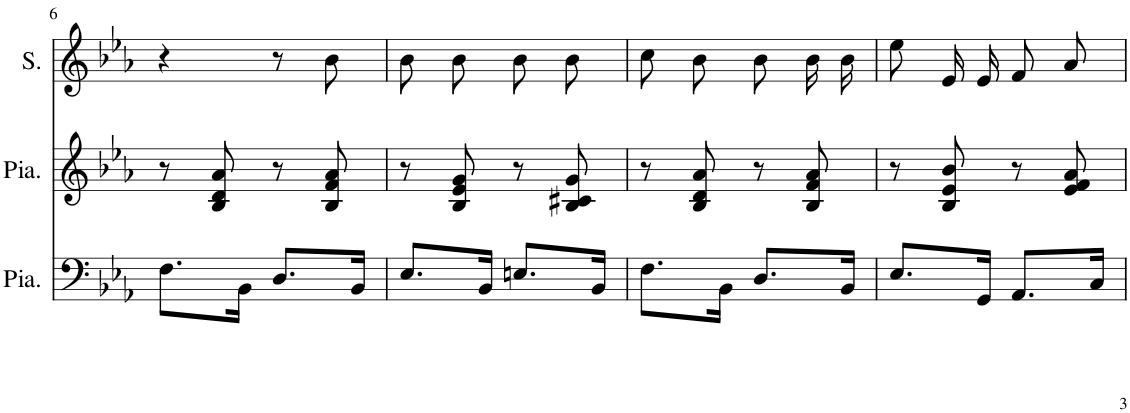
**kern	**kern	**kern
*part3	*part2	*part1
*staff3	*staff2	*staff1
*I"Piano	*I"Piano	*I"Soprano
*I'Pia.	*I'Pia.	*I'S.
!!LO:PB:g=z
*clefF4	*clefG2	*clefG2
*k[b-e-a-]	*k[b-e-a-]	*k[b-e-a-]
*M2/4	*M2/4	*M2/4
=6	=6	=6
8.F\L	8r	4r
.	8B-/ 8d/ 8a-/	.
16BB-\Jk	.	.
8.D/L	8r	8r
.	8B-/ 8f/ 8a-/	8b-\
16BB-/Jk	.	.
=7	=7	=7
8.E-/L	8r	8b-\L
.	8B-/ 8e-/ 8g/	8b-\J
16BB-/Jk	.	.
8.En/L	8r	8b-\L
.	8B-/ 8c#X/ 8g/	8b-\J
16BB-/Jk	.	.
=8	=8	=8
8.F\L	8r	8cc\L
.	8B-/ 8d/ 8a-/	8b-\J
16BB-\Jk	.	.
8.D/L	8r	8b-\L
.	8B-/ 8f/ 8a-/	16b-\L
16BB-/Jk	.	16b-\JJ
=9	=9	=9
8.E-/L	8r	8ee-/L
.	8B-/ 8e-/ 8b-/	16e-/L
16GG/Jk	.	16e-/JJ
8.AA-/L	8r	8f/L
.	8e-/ 8f/ 8a-/	8a-/J
16C/Jk	.	.
=	=	=
*-	*-	*-
